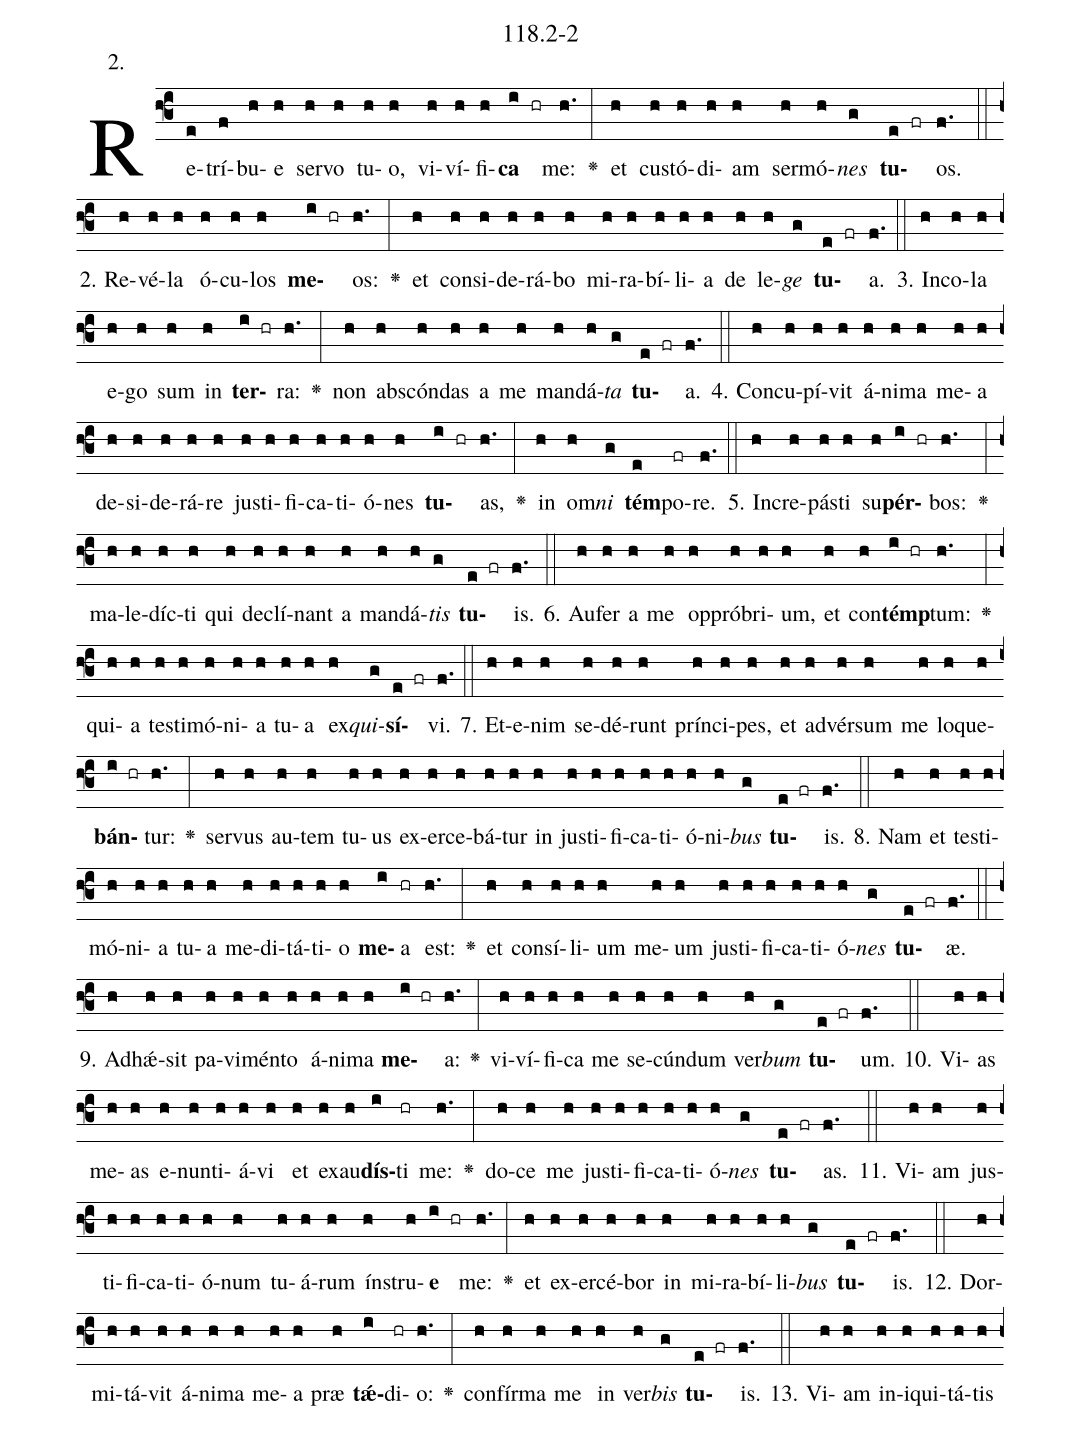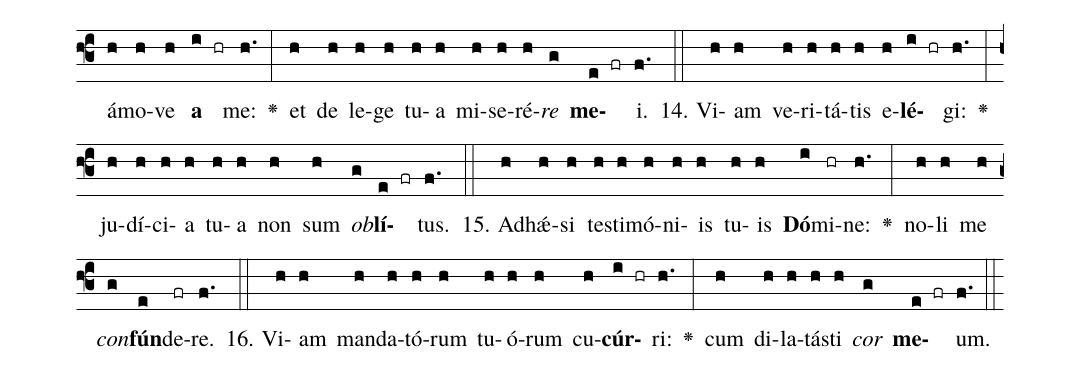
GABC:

name: 118.2-2;
annotation: 2.;
%%
(f3)Re(e)trí(f)bu(h)e(h) ser(h)vo(h) tu(h)o,(h) vi(h)ví(h)fi(h)<b>ca</b>(i hr) me:(h.) <v>\greheightstar</v>(:) et(h) cus(h)tó(h)di(h)am(h) ser(h)mó(h)<i>nes</i>(g) <b>tu</b>(e fr)os.(f.) (::)
2. Re(h)vé(h)la(h) ó(h)cu(h)los(h) <b>me</b>(i hr)os:(h.) <v>\greheightstar</v>(:) et(h) con(h)si(h)de(h)rá(h)bo(h) mi(h)ra(h)bí(h)li(h)a(h) de(h) le(h)<i>ge</i>(g) <b>tu</b>(e fr)a.(f.) (::)
3. In(h)co(h)la(h) e(h)go(h) sum(h) in(h) <b>ter</b>(i hr)ra:(h.) <v>\greheightstar</v>(:) non(h) abs(h)cón(h)das(h) a(h) me(h) man(h)dá(h)<i>ta</i>(g) <b>tu</b>(e fr)a.(f.) (::)
4. Con(h)cu(h)pí(h)vit(h) á(h)ni(h)ma(h) me(h)a(h) de(h)si(h)de(h)rá(h)re(h) jus(h)ti(h)fi(h)ca(h)ti(h)ó(h)nes(h) <b>tu</b>(i hr)as,(h.) <v>\greheightstar</v>(:) in(h) om(h)<i>ni</i>(g) <b>tém</b>(e)po(fr)re.(f.) (::)
5. In(h)cre(h)pás(h)ti(h) su(h)<b>pér</b>(i hr)bos:(h.) <v>\greheightstar</v>(:) ma(h)le(h)díc(h)ti(h) qui(h) de(h)clí(h)nant(h) a(h) man(h)dá(h)<i>tis</i>(g) <b>tu</b>(e fr)is.(f.) (::)
6. Au(h)fer(h) a(h) me(h) op(h)pró(h)bri(h)um,(h) et(h) con(h)<b>témp</b>(i hr)tum:(h.) <v>\greheightstar</v>(:) qui(h)a(h) tes(h)ti(h)mó(h)ni(h)a(h) tu(h)a(h) ex(h)<i>qui</i>(g)<b>sí</b>(e fr)vi.(f.) (::)
7. Et(h)e(h)nim(h) se(h)dé(h)runt(h) prín(h)ci(h)pes,(h) et(h) ad(h)vér(h)sum(h) me(h) lo(h)que(h)<b>bán</b>(i hr)tur:(h.) <v>\greheightstar</v>(:) ser(h)vus(h) au(h)tem(h) tu(h)us(h) ex(h)er(h)ce(h)bá(h)tur(h) in(h) jus(h)ti(h)fi(h)ca(h)ti(h)ó(h)ni(h)<i>bus</i>(g) <b>tu</b>(e fr)is.(f.) (::)
8. Nam(h) et(h) tes(h)ti(h)mó(h)ni(h)a(h) tu(h)a(h) me(h)di(h)tá(h)ti(h)o(h) <b>me</b>(i)a(hr) est:(h.) <v>\greheightstar</v>(:) et(h) con(h)sí(h)li(h)um(h) me(h)um(h) jus(h)ti(h)fi(h)ca(h)ti(h)ó(h)<i>nes</i>(g) <b>tu</b>(e fr)æ.(f.) (::)
9. Ad(h)hǽ(h)sit(h) pa(h)vi(h)mén(h)to(h) á(h)ni(h)ma(h) <b>me</b>(i hr)a:(h.) <v>\greheightstar</v>(:) vi(h)ví(h)fi(h)ca(h) me(h) se(h)cún(h)dum(h) ver(h)<i>bum</i>(g) <b>tu</b>(e fr)um.(f.) (::)
10. Vi(h)as(h) me(h)as(h) e(h)nun(h)ti(h)á(h)vi(h) et(h) ex(h)au(h)<b>dís</b>(i)ti(hr) me:(h.) <v>\greheightstar</v>(:) do(h)ce(h) me(h) jus(h)ti(h)fi(h)ca(h)ti(h)ó(h)<i>nes</i>(g) <b>tu</b>(e fr)as.(f.) (::)
11. Vi(h)am(h) jus(h)ti(h)fi(h)ca(h)ti(h)ó(h)num(h) tu(h)á(h)rum(h) ín(h)stru(h)<b>e</b>(i hr) me:(h.) <v>\greheightstar</v>(:) et(h) ex(h)er(h)cé(h)bor(h) in(h) mi(h)ra(h)bí(h)li(h)<i>bus</i>(g) <b>tu</b>(e fr)is.(f.) (::)
12. Dor(h)mi(h)tá(h)vit(h) á(h)ni(h)ma(h) me(h)a(h) præ(h) <b>tǽ</b>(i)di(hr)o:(h.) <v>\greheightstar</v>(:) con(h)fír(h)ma(h) me(h) in(h) ver(h)<i>bis</i>(g) <b>tu</b>(e fr)is.(f.) (::)
13. Vi(h)am(h) in(h)i(h)qui(h)tá(h)tis(h) á(h)mo(h)ve(h) <b>a</b>(i hr) me:(h.) <v>\greheightstar</v>(:) et(h) de(h) le(h)ge(h) tu(h)a(h) mi(h)se(h)ré(h)<i>re</i>(g) <b>me</b>(e fr)i.(f.) (::)
14. Vi(h)am(h) ve(h)ri(h)tá(h)tis(h) e(h)<b>lé</b>(i hr)gi:(h.) <v>\greheightstar</v>(:) ju(h)dí(h)ci(h)a(h) tu(h)a(h) non(h) sum(h) <i>ob</i>(g)<b>lí</b>(e fr)tus.(f.) (::)
15. Ad(h)hǽ(h)si(h) tes(h)ti(h)mó(h)ni(h)is(h) tu(h)is(h) <b>Dó</b>(i)mi(hr)ne:(h.) <v>\greheightstar</v>(:) no(h)li(h) me(h) <i>con</i>(g)<b>fún</b>(e)de(fr)re.(f.) (::)
16. Vi(h)am(h) man(h)da(h)tó(h)rum(h) tu(h)ó(h)rum(h) cu(h)<b>cúr</b>(i hr)ri:(h.) <v>\greheightstar</v>(:) cum(h) di(h)la(h)tás(h)ti(h) <i>cor</i>(g) <b>me</b>(e fr)um.(f.) (::)
